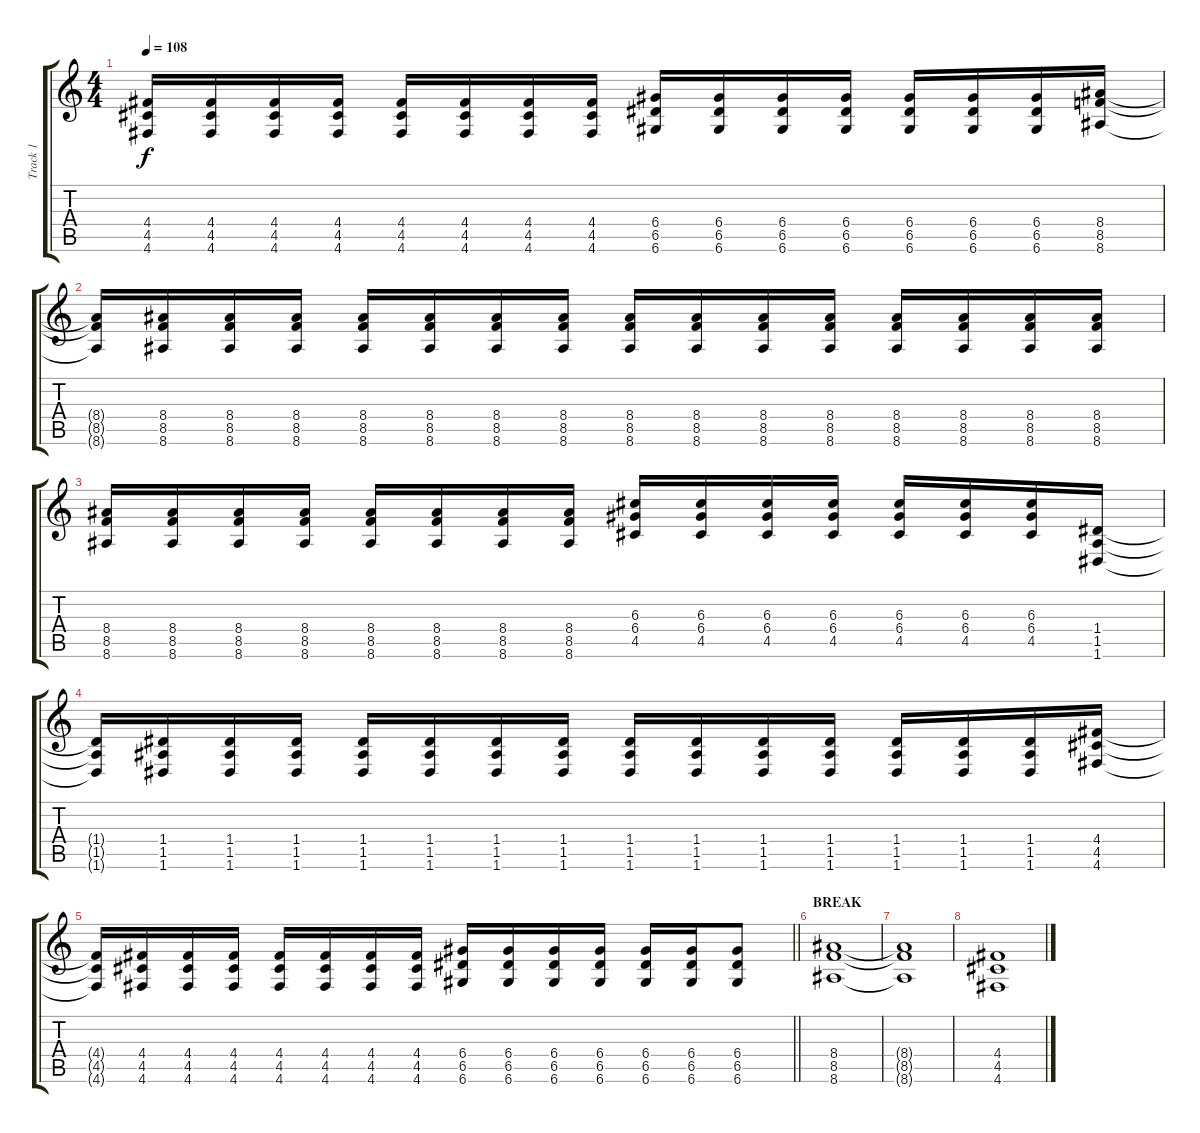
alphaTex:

\track ("Track 1" "Track 1") {instrument distortionguitar}
\staff {score tabs}
\tuning (E4 B3 G3 D3 A2 D2) {hide}
\ts (4 4)
\tempo 108
\clef g2
\ks c
(4.4{t} 4.5{t} 4.6{t}).16{dy f} (4.4 4.5 4.6).16 (4.4 4.5 4.6).16 (4.4 4.5 4.6).16 (4.4 4.5 4.6).16 (4.4 4.5 4.6).16 (4.4 4.5 4.6).16 (4.4 4.5 4.6).16 (6.4 6.5 6.6).16 (6.4 6.5 6.6).16 (6.4 6.5 6.6).16 (6.4 6.5 6.6).16 (6.4 6.5 6.6).16 (6.4 6.5 6.6).16 (6.4 6.5 6.6).16 (8.4 8.5 8.6).16 |
(8.4{t} 8.5{t} 8.6{t}).16 (8.4 8.5 8.6).16 (8.4 8.5 8.6).16 (8.4 8.5 8.6).16 (8.4 8.5 8.6).16 (8.4 8.5 8.6).16 (8.4 8.5 8.6).16 (8.4 8.5 8.6).16 (8.4 8.5 8.6).16 (8.4 8.5 8.6).16 (8.4 8.5 8.6).16 (8.4 8.5 8.6).16 (8.4 8.5 8.6).16 (8.4 8.5 8.6).16 (8.4 8.5 8.6).16 (8.4 8.5 8.6).16 |
(8.4 8.5 8.6).16 (8.4 8.5 8.6).16 (8.4 8.5 8.6).16 (8.4 8.5 8.6).16 (8.4 8.5 8.6).16 (8.4 8.5 8.6).16 (8.4 8.5 8.6).16 (8.4 8.5 8.6).16 (6.3 6.4 4.5).16 (6.3 6.4 4.5).16 (6.3 6.4 4.5).16 (6.3 6.4 4.5).16 (6.3 6.4 4.5).16 (6.3 6.4 4.5).16 (6.3 6.4 4.5).16 (1.4 1.5 1.6).16 |
(1.4{t} 1.5{t} 1.6{t}).16 (1.4 1.5 1.6).16 (1.4 1.5 1.6).16 (1.4 1.5 1.6).16 (1.4 1.5 1.6).16 (1.4 1.5 1.6).16 (1.4 1.5 1.6).16 (1.4 1.5 1.6).16 (1.4 1.5 1.6).16 (1.4 1.5 1.6).16 (1.4 1.5 1.6).16 (1.4 1.5 1.6).16 (1.4 1.5 1.6).16 (1.4 1.5 1.6).16 (1.4 1.5 1.6).16 (4.4 4.5 4.6).16 |
\barLineRight lightlight
(4.4{t} 4.5{t} 4.6{t}).16 (4.4 4.5 4.6).16 (4.4 4.5 4.6).16 (4.4 4.5 4.6).16 (4.4 4.5 4.6).16 (4.4 4.5 4.6).16 (4.4 4.5 4.6).16 (4.4 4.5 4.6).16 (6.4 6.5 6.6).16 (6.4 6.5 6.6).16 (6.4 6.5 6.6).16 (6.4 6.5 6.6).16 (6.4 6.5 6.6).16 (6.4 6.5 6.6).16 (6.4 6.5 6.6).8 |
\section ("" "BREAK")
(8.4 8.5 8.6).1 |
(8.4{t} 8.5{t} 8.6{t}).1 |
(4.4 4.5 4.6).1
